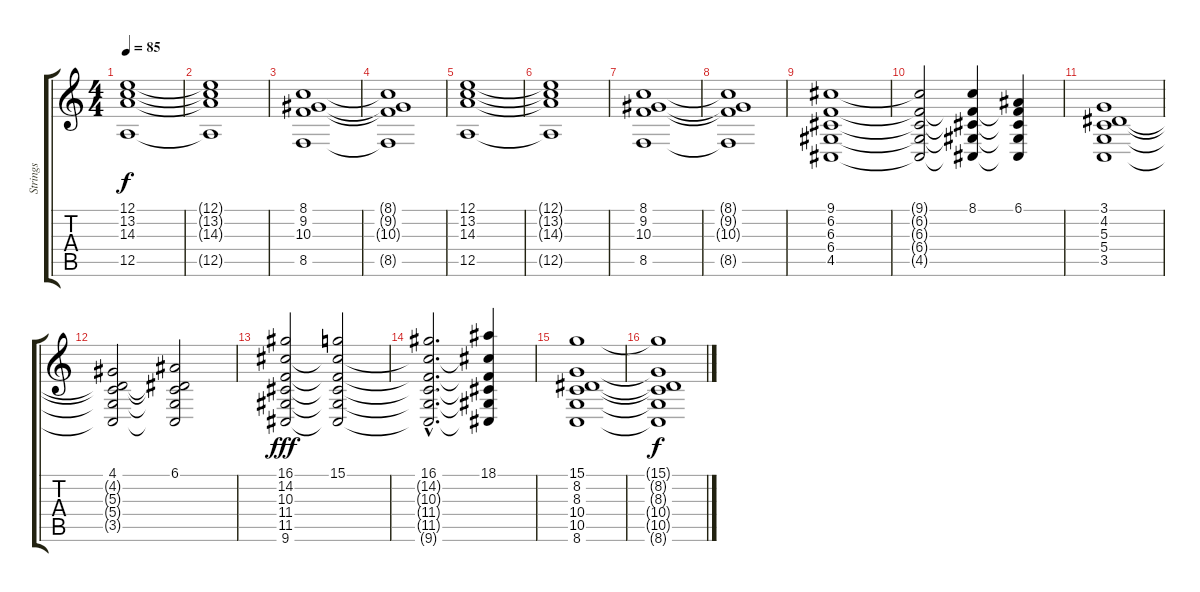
\track ("Strings" "Strings") {instrument stringensemble2}
\staff {score tabs}
\tuning (E4 B3 G3 D3 A2 E2) {hide}
\ts (4 4)
\tempo 85
\clef g2
\ks c
(12.1 13.2 14.3 12.5).1{dy f volume 5} |
(12.1{t} 13.2{t} 14.3{t} 12.5{t}).1 |
(8.1 9.2 10.3 8.5).1 |
(8.1{t} 9.2{t} 10.3{t} 8.5{t}).1 |
(12.1 13.2 14.3 12.5).1 |
(12.1{t} 13.2{t} 14.3{t} 12.5{t}).1 |
(8.1 9.2 10.3 8.5).1 |
(8.1{t} 9.2{t} 10.3{t} 8.5{t}).1 |
(9.1 6.2 6.3 6.4 4.5).1{volume 8} |
(9.1{t} 6.2{t} 6.3{t} 6.4{t} 4.5{t}).2 (8.1 6.2{t} 6.3{t} 6.4{t} 4.5{t}).4 (6.1 6.2{t} 6.3{t} 6.4{t} 4.5{t}).4 |
(3.1 4.2 5.3 5.4 3.5).1 |
(4.1 4.2{t} 5.3{t} 5.4{t} 3.5{t}).2 (6.1 4.2{t} 5.3{t} 5.4{t} 3.5{t}).2 |
(16.1 14.2 10.3 11.4 11.5 9.6).2{dy fff} (15.1 14.2{t} 10.3{t} 11.4{t} 11.5{t} 9.6{t}).2 |
(16.1{hac} 14.2{hac t} 10.3{hac t} 11.4{hac t} 11.5{hac t} 9.6{hac t}).2{d} (18.1 14.2{t} 10.3{t} 11.4{t} 11.5{t} 9.6{t}).4 |
(15.1 8.2 8.3 10.4 10.5 8.6).1 |
(15.1{t} 8.2{t} 8.3{t} 10.4{t} 10.5{t} 8.6{t}).1{dy f volume 0}
